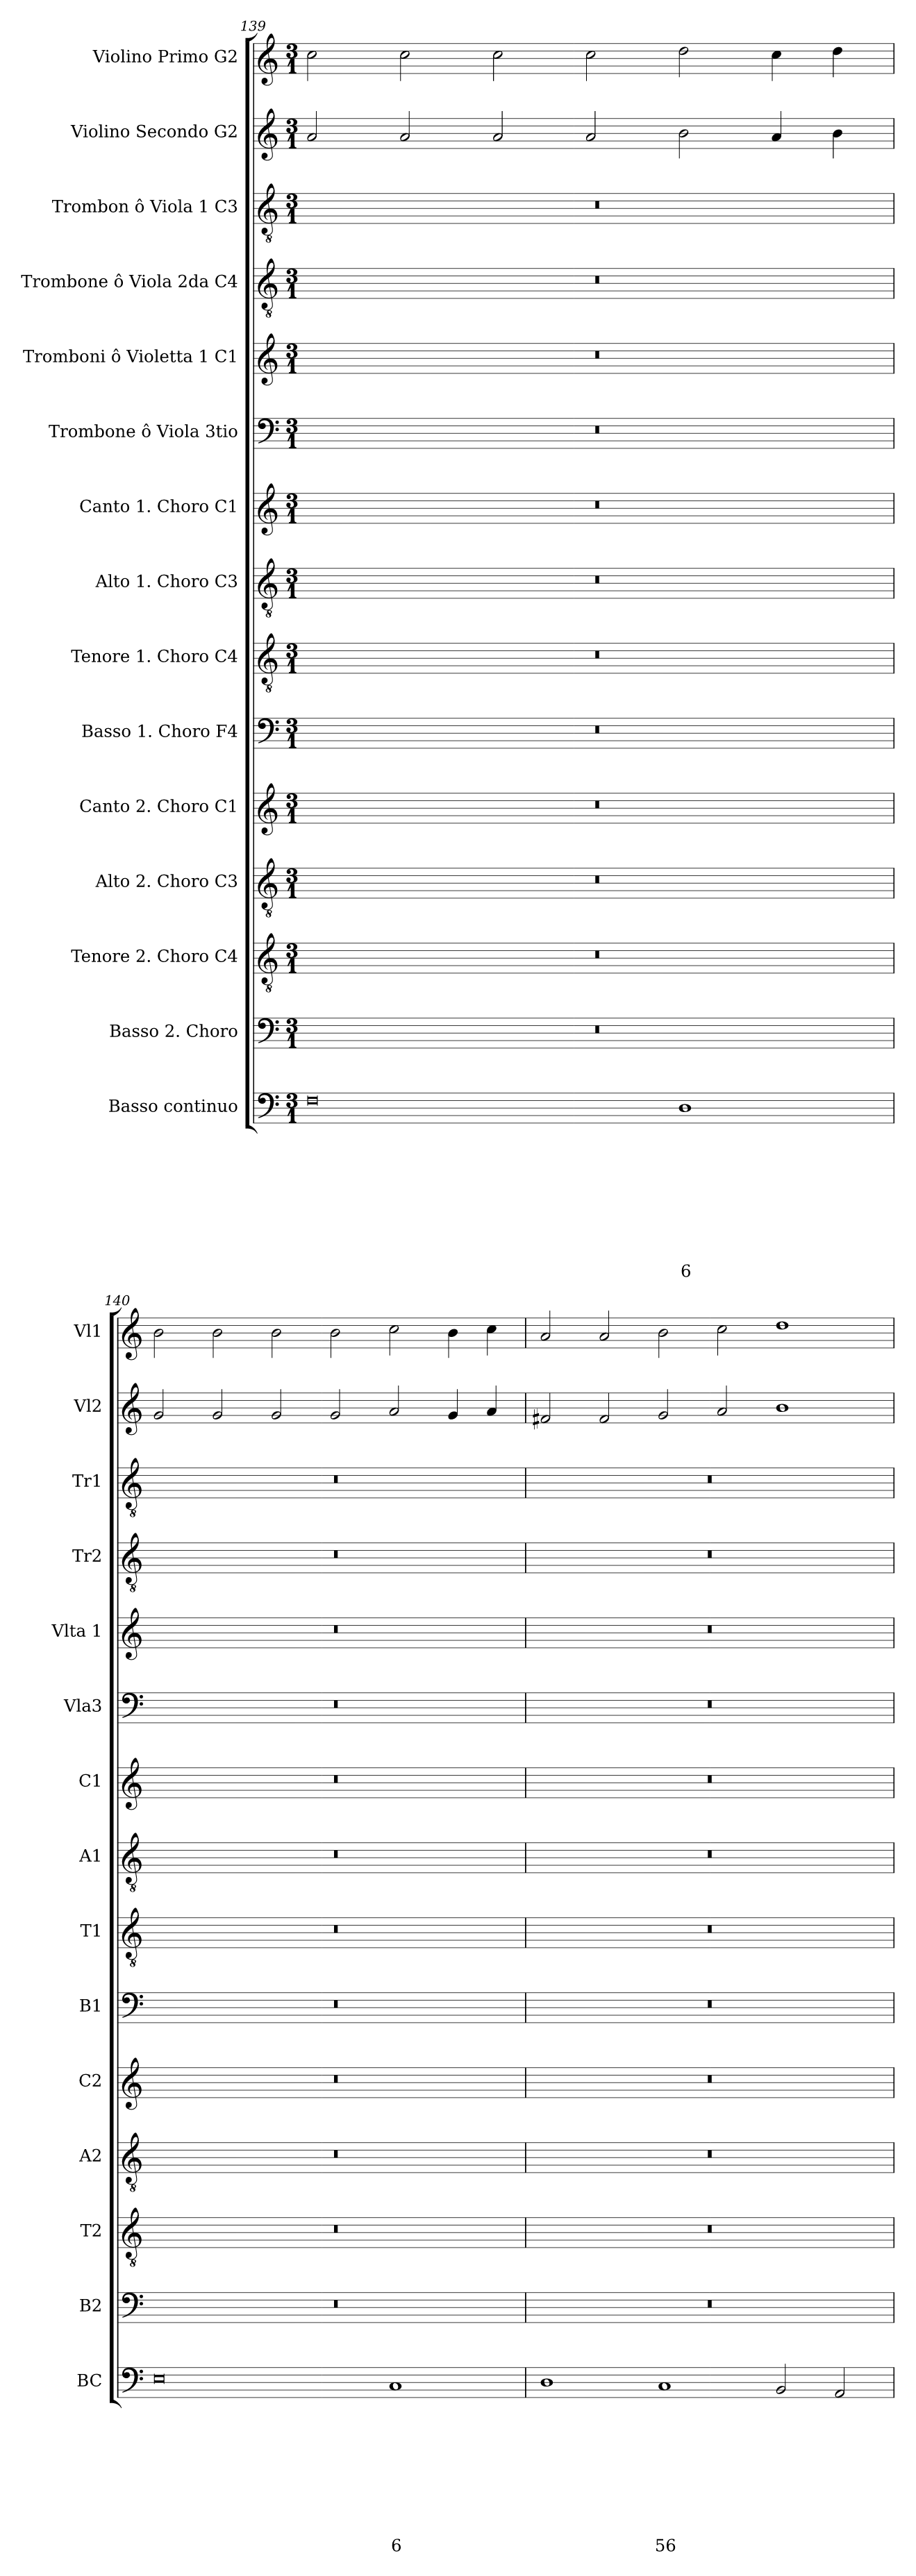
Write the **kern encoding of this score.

**kern	**text	**text	**text	**text	**text	**text	**text	**text	**text	**kern	**kern	**kern	**kern	**kern	**kern	**kern	**kern	**kern	**kern	**kern	**kern	**kern	**kern
*part15	*part15	*part15	*part15	*part15	*part15	*part15	*part15	*part15	*part15	*part14	*part13	*part12	*part11	*part10	*part9	*part8	*part7	*part6	*part5	*part4	*part3	*part2	*part1
*staff15	*staff15	*staff15	*staff15	*staff15	*staff15	*staff15	*staff15	*staff15	*staff15	*staff14	*staff13	*staff12	*staff11	*staff10	*staff9	*staff8	*staff7	*staff6	*staff5	*staff4	*staff3	*staff2	*staff1
*I"Basso continuo	*	*	*	*	*	*	*	*	*	*I"Basso 2. Choro	*I"Tenore 2. Choro C4	*I"Alto 2. Choro C3	*I"Canto 2. Choro  C1	*I"Basso 1. Choro F4	*I"Tenore 1. Choro C4	*I"Alto 1. Choro C3	*I"Canto 1. Choro  C1	*I"Trombone ô Viola 3tio	*I"Tromboni ô Violetta 1 C1	*I"Trombone ô Viola 2da C4	*I"Trombon ô Viola 1 C3	*I"Violino Secondo G2	*I"Violino Primo G2
*I'BC	*	*	*	*	*	*	*	*	*	*I'B2	*I'T2	*I'A2	*I'C2	*I'B1	*I'T1	*I'A1	*I'C1	*I'Vla3	*I'Vlta 1	*I'Tr2	*I'Tr1	*I'Vl2	*I'Vl1
*clefF4	*	*	*	*	*	*	*	*	*	*clefF4	*clefGv2	*clefGv2	*clefG2	*clefF4	*clefGv2	*clefGv2	*clefG2	*clefF4	*clefG2	*clefGv2	*clefGv2	*clefG2	*clefG2
*k[]	*	*	*	*	*	*	*	*	*	*k[]	*k[]	*k[]	*k[]	*k[]	*k[]	*k[]	*k[]	*k[]	*k[]	*k[]	*k[]	*k[]	*k[]
*C:	*	*	*	*	*	*	*	*	*	*C:	*C:	*C:	*C:	*C:	*C:	*C:	*C:	*C:	*C:	*C:	*C:	*C:	*C:
*M3/1	*	*	*	*	*	*	*	*	*	*M3/1	*M3/1	*M3/1	*M3/1	*M3/1	*M3/1	*M3/1	*M3/1	*M3/1	*M3/1	*M3/1	*M3/1	*M3/1	*M3/1
=139	=139	=139	=139	=139	=139	=139	=139	=139	=139	=139	=139	=139	=139	=139	=139	=139	=139	=139	=139	=139	=139	=139	=139
0F	.	.	.	.	.	.	.	.	.	0.r	0.r	0.r	0.r	0.r	0.r	0.r	0.r	0.r	0.r	0.r	0.r	2a/	2cc\
.	.	.	.	.	.	.	.	.	.	.	.	.	.	.	.	.	.	.	.	.	.	2a/	2cc\
.	.	.	.	.	.	.	.	.	.	.	.	.	.	.	.	.	.	.	.	.	.	2a/	2cc\
.	.	.	.	.	.	.	.	.	.	.	.	.	.	.	.	.	.	.	.	.	.	2a/	2cc\
!	!	!	!	!	!	!	!	!	!LO:LY:b	!	!	!	!	!	!	!	!	!	!	!	!	!	!
1D	.	.	.	.	.	.	.	.	6	.	.	.	.	.	.	.	.	.	.	.	.	2b\	2dd\
.	.	.	.	.	.	.	.	.	.	.	.	.	.	.	.	.	.	.	.	.	.	4a/	4cc\
.	.	.	.	.	.	.	.	.	.	.	.	.	.	.	.	.	.	.	.	.	.	4b\	4dd\
=140	=140	=140	=140	=140	=140	=140	=140	=140	=140	=140	=140	=140	=140	=140	=140	=140	=140	=140	=140	=140	=140	=140	=140
0E	.	.	.	.	.	.	.	.	.	0.r	0.r	0.r	0.r	0.r	0.r	0.r	0.r	0.r	0.r	0.r	0.r	2g/	2b\
.	.	.	.	.	.	.	.	.	.	.	.	.	.	.	.	.	.	.	.	.	.	2g/	2b\
.	.	.	.	.	.	.	.	.	.	.	.	.	.	.	.	.	.	.	.	.	.	2g/	2b\
.	.	.	.	.	.	.	.	.	.	.	.	.	.	.	.	.	.	.	.	.	.	2g/	2b\
!	!	!	!	!	!	!	!	!	!LO:LY:b	!	!	!	!	!	!	!	!	!	!	!	!	!	!
1C	.	.	.	.	.	.	.	.	6	.	.	.	.	.	.	.	.	.	.	.	.	2a/	2cc\
.	.	.	.	.	.	.	.	.	.	.	.	.	.	.	.	.	.	.	.	.	.	4g/	4b\
.	.	.	.	.	.	.	.	.	.	.	.	.	.	.	.	.	.	.	.	.	.	4a/	4cc\
!!LO:PB:g=z
=141	=141	=141	=141	=141	=141	=141	=141	=141	=141	=141	=141	=141	=141	=141	=141	=141	=141	=141	=141	=141	=141	=141	=141
1D	.	.	.	.	.	.	.	.	.	0.r	0.r	0.r	0.r	0.r	0.r	0.r	0.r	0.r	0.r	0.r	0.r	2f#X/	2a/
.	.	.	.	.	.	.	.	.	.	.	.	.	.	.	.	.	.	.	.	.	.	2f#/	2a/
!	!	!	!	!	!	!	!	!	!LO:LY:b	!	!	!	!	!	!	!	!	!	!	!	!	!	!
1C	.	.	.	.	.	.	.	.	56	.	.	.	.	.	.	.	.	.	.	.	.	2g/	2b\
.	.	.	.	.	.	.	.	.	.	.	.	.	.	.	.	.	.	.	.	.	.	2a/	2cc\
2BB/	.	.	.	.	.	.	.	.	.	.	.	.	.	.	.	.	.	.	.	.	.	1b	1dd
2AA/	.	.	.	.	.	.	.	.	.	.	.	.	.	.	.	.	.	.	.	.	.	.	.
=	=	=	=	=	=	=	=	=	=	=	=	=	=	=	=	=	=	=	=	=	=	=	=
*-	*-	*-	*-	*-	*-	*-	*-	*-	*-	*-	*-	*-	*-	*-	*-	*-	*-	*-	*-	*-	*-	*-	*-
